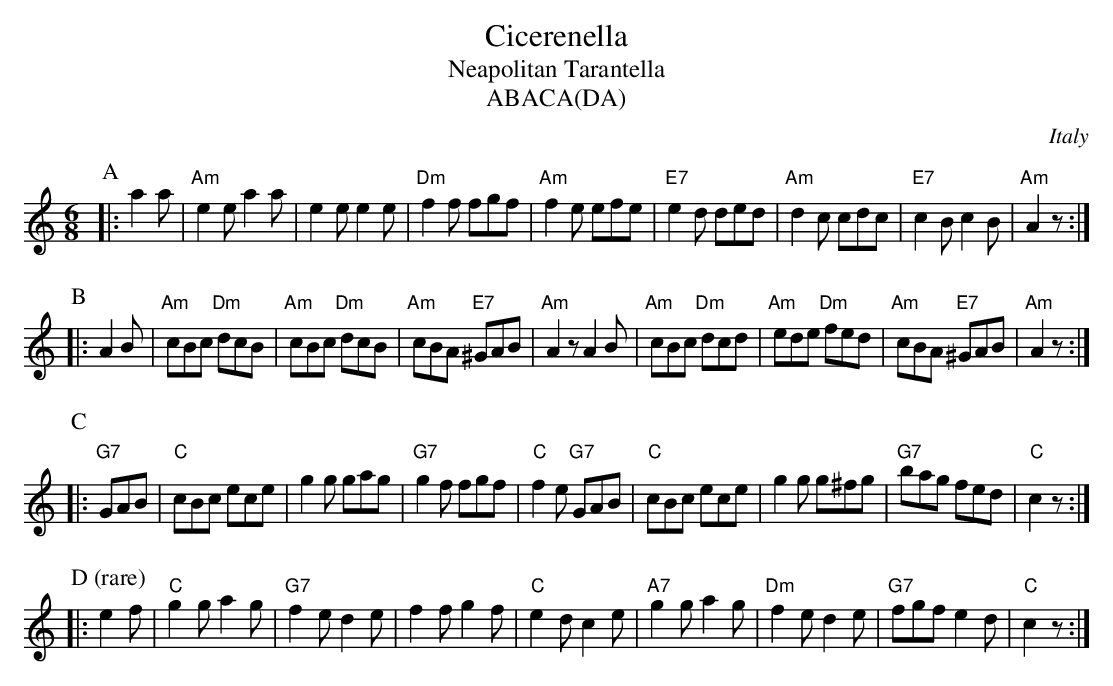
X:1
T: Cicerenella
T: Neapolitan Tarantella
O: Italy
M: 6/8
L: 1/8
T: ABACA(DA)
K: Am
P: A
|: a2a \
| "Am"e2e a2a | e2e e2e | "Dm"f2f fgf | "Am"f2e efe \
| "E7"e2d ded | "Am"d2c cdc | "E7"c2B c2B | "Am"A2z :|
P: B
|: A2B \
| "Am"cBc "Dm"dcB | "Am"cBc "Dm"dcB | "Am"cBA "E7"^GAB | "Am"A2z A2B \
| "Am"cBc "Dm"dcd | "Am"ede "Dm"fed | "Am"cBA "E7"^GAB | "Am"A2z :|
P: C
|: "G7"GAB \
| "C"cBc ece | g2g gag | "G7"g2f fgf | "C"f2e "G7"GAB \
| "C"cBc ece | g2g g^fg | "G7"bag fed | "C"c2z :|
P: D (rare)
|: e2f \
| "C"g2g a2g | "G7"f2e d2e | f2f g2f | "C"e2d c2e \
| "A7"g2g a2g | "Dm"f2e d2e | "G7"fgf e2d | "C"c2z :|
